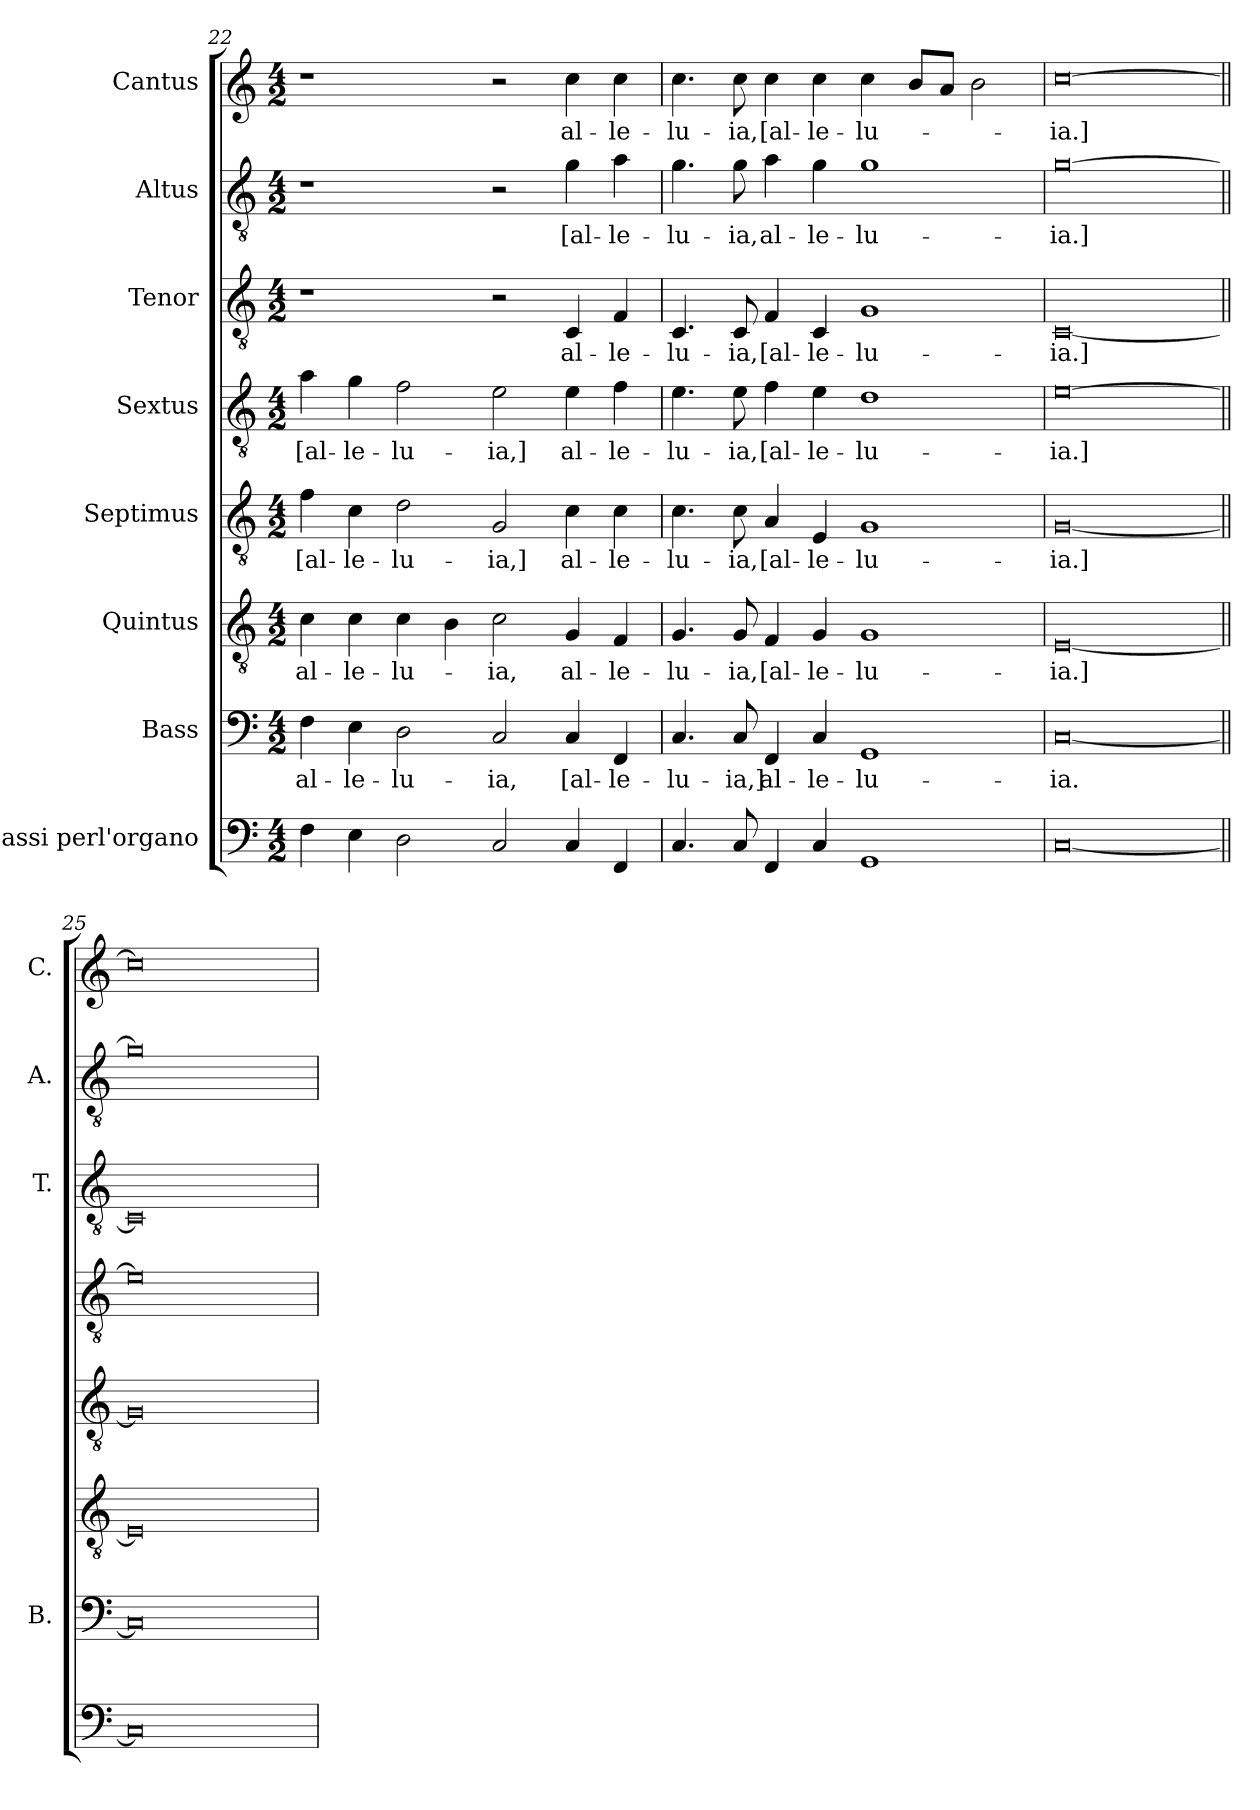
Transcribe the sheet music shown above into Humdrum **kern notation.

**kern	**kern	**text	**kern	**text	**kern	**text	**kern	**text	**kern	**text	**kern	**text	**kern	**text
*part8	*part7	*part7	*part6	*part6	*part5	*part5	*part4	*part4	*part3	*part3	*part2	*part2	*part1	*part1
*staff8	*staff7	*staff7	*staff6	*staff6	*staff5	*staff5	*staff4	*staff4	*staff3	*staff3	*staff2	*staff2	*staff1	*staff1
*I"Bassi perl'organo	*I"Bass	*	*I"Quintus	*	*I"Septimus	*	*I"Sextus	*	*I"Tenor	*	*I"Altus	*	*I"Cantus	*
*	*I'B.	*	*	*	*	*	*	*	*I'T.	*	*I'A.	*	*I'C.	*
*clefF4	*clefF4	*	*clefGv2	*	*clefGv2	*	*clefGv2	*	*clefGv2	*	*clefGv2	*	*clefG2	*
*	*	*	*ITrd7c12	*	*ITrd7c12	*	*ITrd7c12	*	*ITrd7c12	*	*ITrd7c12	*	*	*
*k[]	*k[]	*	*k[]	*	*k[]	*	*k[]	*	*k[]	*	*k[]	*	*k[]	*
*C:	*C:	*	*C:	*	*C:	*	*C:	*	*C:	*	*C:	*	*C:	*
*M4/2	*M4/2	*	*M4/2	*	*M4/2	*	*M4/2	*	*M4/2	*	*M4/2	*	*M4/2	*
=22	=22	=22	=22	=22	=22	=22	=22	=22	=22	=22	=22	=22	=22	=22
!	!	!LO:LY:b	!	!LO:LY:b	!	!LO:LY:b	!	!LO:LY:b	!	!	!	!	!	!
4F\	4F\	al-	4C\	al-	4F\	[al-	4A\	[al-	1r	.	1r	.	1r	.
!	!	!LO:LY:b	!	!LO:LY:b	!	!LO:LY:b	!	!LO:LY:b	!	!	!	!	!	!
4E\	4E\	-le-	4C\	-le-	4C\	-le-	4G\	-le-	.	.	.	.	.	.
!	!	!LO:LY:b	!	!LO:LY:b	!	!LO:LY:b	!	!LO:LY:b	!	!	!	!	!	!
2D\	2D\	-lu-	4C\	-lu-	2D\	-lu-	2F\	-lu-	.	.	.	.	.	.
.	.	.	4BB\	.	.	.	.	.	.	.	.	.	.	.
!	!	!LO:LY:b	!	!LO:LY:b	!	!LO:LY:b	!	!LO:LY:b	!	!	!	!	!	!
2C/	2C/	-ia,	2C\	-ia,	2GG/	-ia,]	2E\	-ia,]	2r	.	2r	.	2r	.
!	!	!LO:LY:b	!	!LO:LY:b	!	!LO:LY:b	!	!LO:LY:b	!	!LO:LY:b	!	!LO:LY:b	!	!LO:LY:b
4C/	4C/	[al-	4GG/	al-	4C\	al-	4E\	al-	4CC/	al-	4G\	[al-	4cc\	al-
!	!	!LO:LY:b	!	!LO:LY:b	!	!LO:LY:b	!	!LO:LY:b	!	!LO:LY:b	!	!LO:LY:b	!	!LO:LY:b
4FF/	4FF/	-le-	4FF/	-le-	4C\	-le-	4F\	-le-	4FF/	-le-	4A\	-le-	4cc\	-le-
=23	=23	=23	=23	=23	=23	=23	=23	=23	=23	=23	=23	=23	=23	=23
!	!	!LO:LY:b	!	!LO:LY:b	!	!LO:LY:b	!	!LO:LY:b	!	!LO:LY:b	!	!LO:LY:b	!	!LO:LY:b
4.C/	4.C/	-lu-	4.GG/	-lu-	4.C\	-lu-	4.E\	-lu-	4.CC/	-lu-	4.G\	-lu-	4.cc\	-lu-
!	!	!LO:LY:b	!	!LO:LY:b	!	!LO:LY:b	!	!LO:LY:b	!	!LO:LY:b	!	!LO:LY:b	!	!LO:LY:b
8C/	8C/	-ia,]	8GG/	-ia,	8C\	-ia,	8E\	-ia,	8CC/	-ia,	8G\	-ia,	8cc\	-ia,
!	!	!LO:LY:b	!	!LO:LY:b	!	!LO:LY:b	!	!LO:LY:b	!	!LO:LY:b	!	!LO:LY:b	!	!LO:LY:b
4FF/	4FF/	al-	4FF/	[al-	4AA/	[al-	4F\	[al-	4FF/	[al-	4A\	al-	4cc\	[al-
!	!	!LO:LY:b	!	!LO:LY:b	!	!LO:LY:b	!	!LO:LY:b	!	!LO:LY:b	!	!LO:LY:b	!	!LO:LY:b
4C/	4C/	-le-	4GG/	-le-	4EE/	-le-	4E\	-le-	4CC/	-le-	4G\	-le-	4cc\	-le-
!	!	!LO:LY:b	!	!LO:LY:b	!	!LO:LY:b	!	!LO:LY:b	!	!LO:LY:b	!	!LO:LY:b	!	!LO:LY:b
1GG	1GG	-lu-	1GG	-lu-	1GG	-lu-	1D	-lu-	1GG	-lu-	1G	-lu-	4cc\	-lu-
.	.	.	.	.	.	.	.	.	.	.	.	.	8b/L	.
.	.	.	.	.	.	.	.	.	.	.	.	.	8a/J	.
.	.	.	.	.	.	.	.	.	.	.	.	.	2b\	.
=24	=24	=24	=24	=24	=24	=24	=24	=24	=24	=24	=24	=24	=24	=24
!	!	!LO:LY:b	!	!LO:LY:b	!	!LO:LY:b	!	!LO:LY:b	!	!LO:LY:b	!	!LO:LY:b	!	!LO:LY:b
[0C	[0C	-ia.	[0EE	-ia.]	[0GG	-ia.]	[0E	-ia.]	[0CC	-ia.]	[0G	-ia.]	[0cc	-ia.]
=25||	=25||	=25||	=25||	=25||	=25||	=25||	=25||	=25||	=25||	=25||	=25||	=25||	=25||	=25||
0C]	0C]	.	0EE]	.	0GG]	.	0E]	.	0CC]	.	0G]	.	0cc]	.
=	=	=	=	=	=	=	=	=	=	=	=	=	=	=
*-	*-	*-	*-	*-	*-	*-	*-	*-	*-	*-	*-	*-	*-	*-
